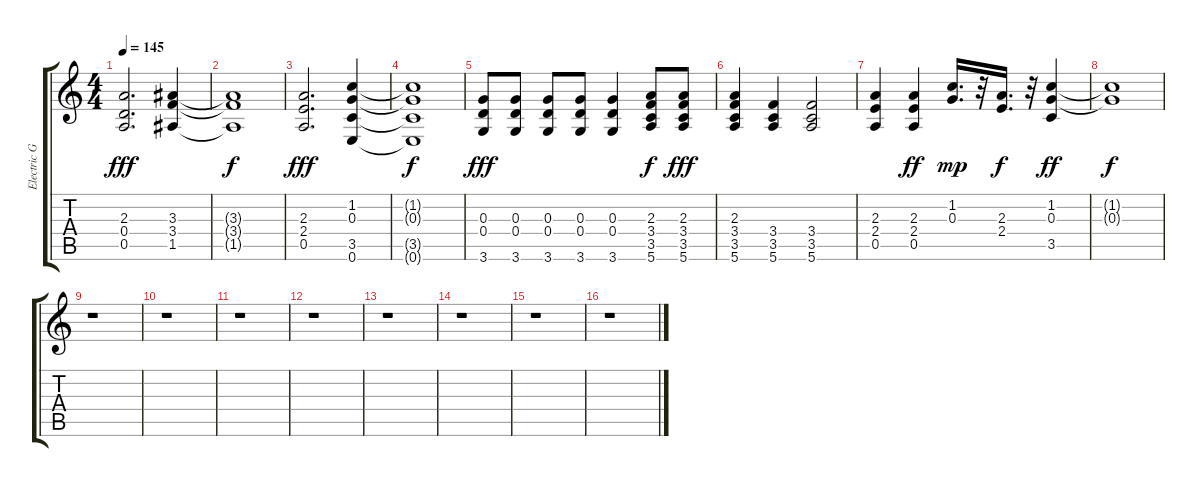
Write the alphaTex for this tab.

\track ("Electric Guitar" "Electric G") {instrument distortionguitar}
\staff {score tabs}
\tuning (E4 B3 G3 D3 A2 E2) {hide}
\ts (4 4)
\tempo 145
\clef g2
\ks c
(2.3 0.4 0.5).2{d dy fff} (3.3 3.4 1.5).4 |
(3.3{t} 3.4{t} 1.5{t}).1{dy f} |
(2.3 2.4 0.5).2{d dy fff} (1.2 0.3 3.5 0.6).4 |
(1.2{t} 0.3{t} 3.5{t} 0.6{t}).1{dy f} |
(0.3 0.4 3.6).8{dy fff} (0.3 0.4 3.6).8 (0.3 0.4 3.6).8 (0.3 0.4 3.6).8 (0.3 0.4 3.6).4 (2.3 3.4 3.5 5.6).8{dy f} (2.3 3.4 3.5 5.6).8{dy fff} |
(2.3 3.4 3.5 5.6).4 (3.4 3.5 5.6).4 (3.4 3.5 5.6).2 |
(2.3 2.4 0.5).4 (2.3 2.4 0.5).4{dy ff} (1.2 0.3).16{d dy mp} r.32 (2.3 2.4).16{d dy f} r.32 (1.2 0.3 3.5).4{dy ff} |
(1.2{t} 0.3{t}).1{dy f} |
r.1 |
r.1 |
r.1 |
r.1 |
r.1 |
r.1 |
r.1 |
r.1
